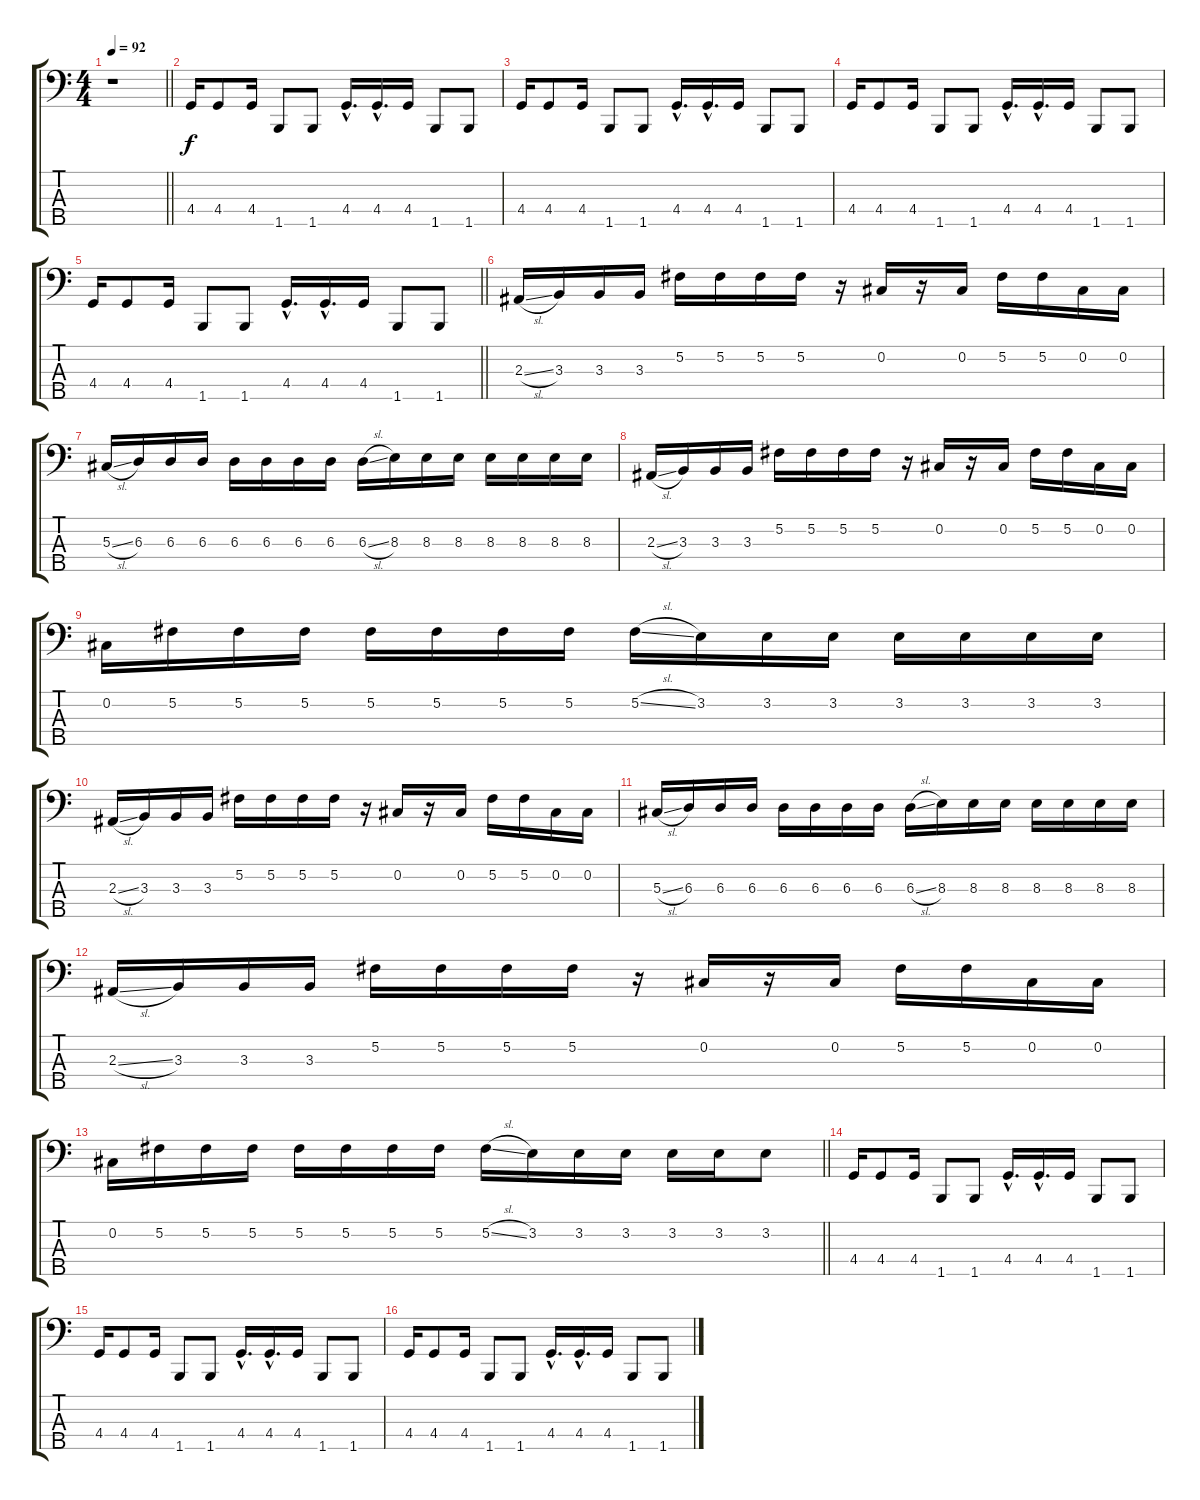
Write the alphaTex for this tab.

\track "" {instrument electricbasspick}
\staff {score tabs}
\tuning (Gb2 Db2 Ab1 Eb1 Bb0) {hide}
\ts (4 4)
\tempo 92
\clef f4
\barLineRight lightlight
\ks c
r.1{dy f instrument electricbasspick} |
4.4.16 4.4.8 4.4.16 1.5.8 1.5.8 4.4{hac}.16{d} 4.4{hac}.16{d} 4.4.16 1.5.8 1.5.8 |
4.4.16 4.4.8 4.4.16 1.5.8 1.5.8 4.4{hac}.16{d} 4.4{hac}.16{d} 4.4.16 1.5.8 1.5.8 |
4.4.16 4.4.8 4.4.16 1.5.8 1.5.8 4.4{hac}.16{d} 4.4{hac}.16{d} 4.4.16 1.5.8 1.5.8 |
\barLineRight lightlight
4.4.16 4.4.8 4.4.16 1.5.8 1.5.8 4.4{hac}.16{d} 4.4{hac}.16{d} 4.4.16 1.5.8 1.5.8 |
2.3{sl}.16 3.3.16 3.3.16 3.3.16 5.2.16 5.2.16 5.2.16 5.2.16 r.16 0.2.16 r.16 0.2.16 5.2.16 5.2.16 0.2.16 0.2.16 |
5.3{sl}.16 6.3.16 6.3.16 6.3.16 6.3.16 6.3.16 6.3.16 6.3.16 6.3{sl}.16 8.3.16 8.3.16 8.3.16 8.3.16 8.3.16 8.3.16 8.3.16 |
2.3{sl}.16 3.3.16 3.3.16 3.3.16 5.2.16 5.2.16 5.2.16 5.2.16 r.16 0.2.16 r.16 0.2.16 5.2.16 5.2.16 0.2.16 0.2.16 |
0.2.16 5.2.16 5.2.16 5.2.16 5.2.16 5.2.16 5.2.16 5.2.16 5.2{sl}.16 3.2.16 3.2.16 3.2.16 3.2.16 3.2.16 3.2.16 3.2.16 |
2.3{sl}.16 3.3.16 3.3.16 3.3.16 5.2.16 5.2.16 5.2.16 5.2.16 r.16 0.2.16 r.16 0.2.16 5.2.16 5.2.16 0.2.16 0.2.16 |
5.3{sl}.16 6.3.16 6.3.16 6.3.16 6.3.16 6.3.16 6.3.16 6.3.16 6.3{sl}.16 8.3.16 8.3.16 8.3.16 8.3.16 8.3.16 8.3.16 8.3.16 |
2.3{sl}.16 3.3.16 3.3.16 3.3.16 5.2.16 5.2.16 5.2.16 5.2.16 r.16 0.2.16 r.16 0.2.16 5.2.16 5.2.16 0.2.16 0.2.16 |
\barLineRight lightlight
0.2.16 5.2.16 5.2.16 5.2.16 5.2.16 5.2.16 5.2.16 5.2.16 5.2{sl}.16 3.2.16 3.2.16 3.2.16 3.2.16 3.2.16 3.2.8 |
4.4.16 4.4.8 4.4.16 1.5.8 1.5.8 4.4{hac}.16{d} 4.4{hac}.16{d} 4.4.16 1.5.8 1.5.8 |
4.4.16 4.4.8 4.4.16 1.5.8 1.5.8 4.4{hac}.16{d} 4.4{hac}.16{d} 4.4.16 1.5.8 1.5.8 |
4.4.16 4.4.8 4.4.16 1.5.8 1.5.8 4.4{hac}.16{d} 4.4{hac}.16{d} 4.4.16 1.5.8 1.5.8
